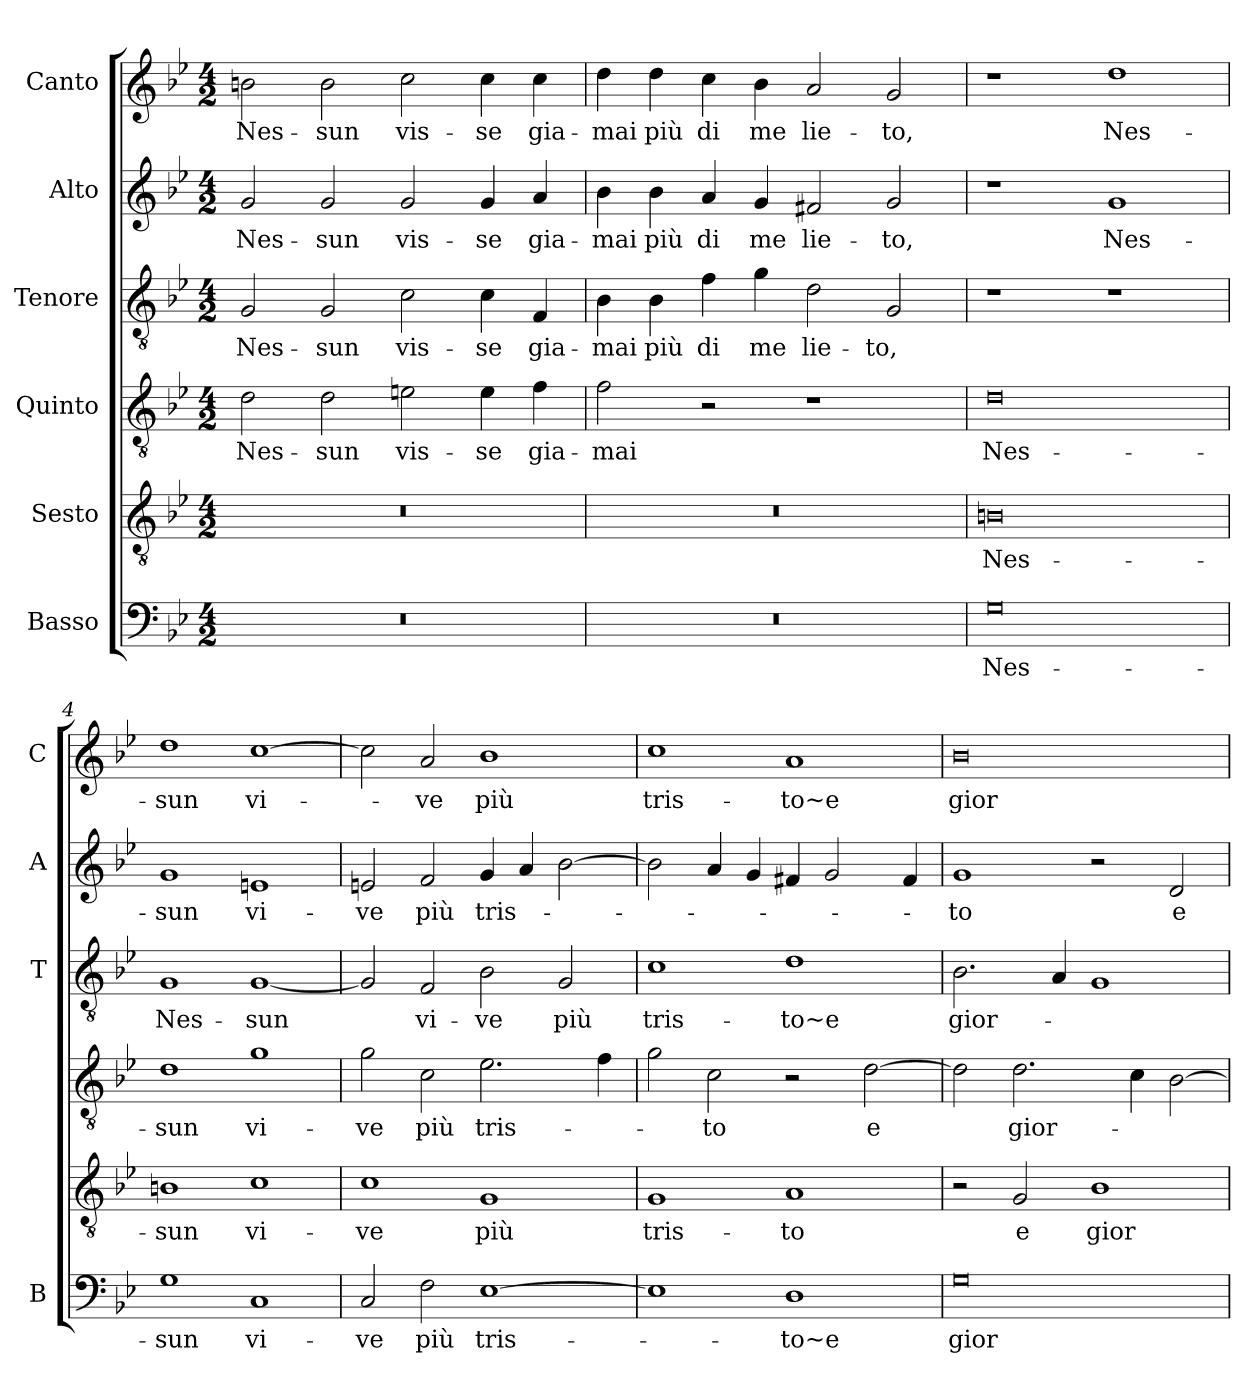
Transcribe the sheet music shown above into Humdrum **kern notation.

**kern	**text	**kern	**text	**kern	**text	**kern	**text	**kern	**text	**kern	**text
*part6	*part6	*part5	*part5	*part4	*part4	*part3	*part3	*part2	*part2	*part1	*part1
*staff6	*staff6	*staff5	*staff5	*staff4	*staff4	*staff3	*staff3	*staff2	*staff2	*staff1	*staff1
*I"Basso	*	*I"Sesto	*	*I"Quinto	*	*I"Tenore	*	*I"Alto	*	*I"Canto	*
*I'B	*	*	*	*	*	*I'T	*	*I'A	*	*I'C	*
*clefF4	*	*clefGv2	*	*clefGv2	*	*clefGv2	*	*clefG2	*	*clefG2	*
*k[b-e-]	*	*k[b-e-]	*	*k[b-e-]	*	*k[b-e-]	*	*k[b-e-]	*	*k[b-e-]	*
*B-:	*	*B-:	*	*B-:	*	*B-:	*	*B-:	*	*B-:	*
*M4/2	*	*M4/2	*	*M4/2	*	*M4/2	*	*M4/2	*	*M4/2	*
=1	=1	=1	=1	=1	=1	=1	=1	=1	=1	=1	=1
!	!	!	!	!	!LO:LY:b	!	!LO:LY:b	!	!LO:LY:b	!	!LO:LY:b
0r	.	0r	.	2d\	Nes-	2G/	Nes-	2g/	Nes-	2bn\	Nes-
!	!	!	!	!	!LO:LY:b	!	!LO:LY:b	!	!LO:LY:b	!	!LO:LY:b
.	.	.	.	2d\	-sun	2G/	-sun	2g/	-sun	2b\	-sun
!	!	!	!	!	!LO:LY:b	!	!LO:LY:b	!	!LO:LY:b	!	!LO:LY:b
.	.	.	.	2en\	vis-	2c\	vis-	2g/	vis-	2cc\	vis-
!	!	!	!	!	!LO:LY:b	!	!LO:LY:b	!	!LO:LY:b	!	!LO:LY:b
.	.	.	.	4e\	-se	4c\	-se	4g/	-se	4cc\	-se
!	!	!	!	!	!LO:LY:b	!	!LO:LY:b	!	!LO:LY:b	!	!LO:LY:b
.	.	.	.	4f\	gia-	4F/	gia-	4a/	gia-	4cc\	gia-
=2	=2	=2	=2	=2	=2	=2	=2	=2	=2	=2	=2
!	!	!	!	!	!LO:LY:b	!	!LO:LY:b	!	!LO:LY:b	!	!LO:LY:b
0r	.	0r	.	2f\	-mai	4B-\	-mai	4b-\	-mai	4dd\	-mai
!	!	!	!	!	!	!	!LO:LY:b	!	!LO:LY:b	!	!LO:LY:b
.	.	.	.	.	.	4B-\	più	4b-\	più	4dd\	più
!	!	!	!	!	!	!	!LO:LY:b	!	!LO:LY:b	!	!LO:LY:b
.	.	.	.	2r	.	4f\	di	4a/	di	4cc\	di
!	!	!	!	!	!	!	!LO:LY:b	!	!LO:LY:b	!	!LO:LY:b
.	.	.	.	.	.	4g\	me	4g/	me	4b-\	me
!	!	!	!	!	!	!	!LO:LY:b	!	!LO:LY:b	!	!LO:LY:b
.	.	.	.	1r	.	2d\	lie-	2f#X/	lie-	2a/	lie-
!	!	!	!	!	!	!	!LO:LY:b	!	!LO:LY:b	!	!LO:LY:b
.	.	.	.	.	.	2G/	-to,	2g/	-to,	2g/	-to,
=3	=3	=3	=3	=3	=3	=3	=3	=3	=3	=3	=3
!	!LO:LY:b	!	!LO:LY:b	!	!LO:LY:b	!	!	!	!	!	!
0G	Nes-	0Bn	Nes-	0d	Nes-	1r	.	1r	.	1r	.
!	!	!	!	!	!	!	!	!	!LO:LY:b	!	!LO:LY:b
.	.	.	.	.	.	1r	.	1g	Nes-	1dd	Nes-
=4	=4	=4	=4	=4	=4	=4	=4	=4	=4	=4	=4
!	!LO:LY:b	!	!LO:LY:b	!	!LO:LY:b	!	!LO:LY:b	!	!LO:LY:b	!	!LO:LY:b
1G	-sun	1Bn	-sun	1d	-sun	1G	Nes-	1g	-sun	1dd	-sun
!	!LO:LY:b	!	!LO:LY:b	!	!LO:LY:b	!	!LO:LY:b	!	!LO:LY:b	!	!LO:LY:b
1C	vi-	1c	vi-	1g	vi-	[1G	-sun	1en	vi-	[1cc	vi-
!!LO:LB:g=z
=5	=5	=5	=5	=5	=5	=5	=5	=5	=5	=5	=5
!	!LO:LY:b	!	!LO:LY:b	!	!LO:LY:b	!	!	!	!LO:LY:b	!	!
2C/	-ve	1c	-ve	2g\	-ve	2G/]	.	2en/	-ve	2cc\]	.
!	!LO:LY:b	!	!	!	!LO:LY:b	!	!LO:LY:b	!	!LO:LY:b	!	!LO:LY:b
2F\	più	.	.	2c\	più	2F/	vi-	2f/	più	2a/	-ve
!	!LO:LY:b	!	!LO:LY:b	!	!LO:LY:b	!	!LO:LY:b	!	!LO:LY:b	!	!LO:LY:b
[1E-	tris-	1G	più	2.e-\	tris-	2B-\	-ve	4g/	tris-	1b-	più
.	.	.	.	.	.	.	.	4a/	.	.	.
!	!	!	!	!	!	!	!LO:LY:b	!	!	!	!
.	.	.	.	.	.	2G/	più	[2b-\	.	.	.
.	.	.	.	4f\	.	.	.	.	.	.	.
=6	=6	=6	=6	=6	=6	=6	=6	=6	=6	=6	=6
!	!	!	!LO:LY:b	!	!	!	!LO:LY:b	!	!	!	!LO:LY:b
1E-]	.	1G	tris-	2g\	.	1c	tris-	2b-\]	.	1cc	tris-
!	!	!	!	!	!LO:LY:b	!	!	!	!	!	!
.	.	.	.	2c\	-to	.	.	4a/	.	.	.
.	.	.	.	.	.	.	.	4g/	.	.	.
!	!LO:LY:b	!	!LO:LY:b	!	!	!	!LO:LY:b	!	!	!	!LO:LY:b
1D	-to~e	1A	-to	2r	.	1d	-to~e	4f#X/	.	1a	-to~e
.	.	.	.	.	.	.	.	2g/	.	.	.
!	!	!	!	!	!LO:LY:b	!	!	!	!	!	!
.	.	.	.	[2d\	e	.	.	.	.	.	.
.	.	.	.	.	.	.	.	4f#/	.	.	.
=7	=7	=7	=7	=7	=7	=7	=7	=7	=7	=7	=7
!	!LO:LY:b	!	!	!	!	!	!LO:LY:b	!	!LO:LY:b	!	!LO:LY:b
0G	gior-	2r	.	2d\]	.	2.B-\	gior-	1g	-to	0b-	gior-
!	!	!	!LO:LY:b	!	!LO:LY:b	!	!	!	!	!	!
.	.	2G/	e	2.d\	gior-	.	.	.	.	.	.
.	.	.	.	.	.	4A/	.	.	.	.	.
!	!	!	!LO:LY:b	!	!	!	!	!	!	!	!
.	.	1B-	gior-	.	.	1G	.	2r	.	.	.
.	.	.	.	4c\	.	.	.	.	.	.	.
!	!	!	!	!	!	!	!	!	!LO:LY:b	!	!
.	.	.	.	[2B-\	.	.	.	2d/	e	.	.
=	=	=	=	=	=	=	=	=	=	=	=
*-	*-	*-	*-	*-	*-	*-	*-	*-	*-	*-	*-
